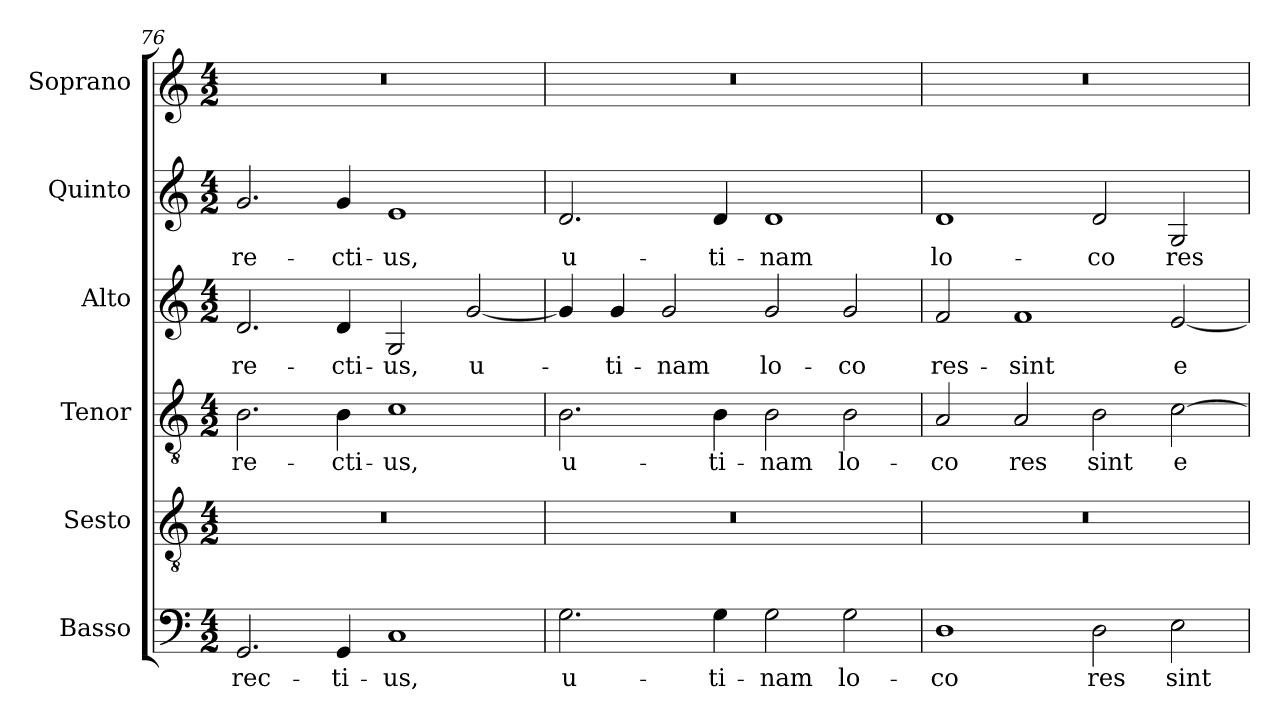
**kern	**text	**kern	**kern	**text	**kern	**text	**kern	**text	**kern
*part6	*part6	*part5	*part4	*part4	*part3	*part3	*part2	*part2	*part1
*staff6	*staff6	*staff5	*staff4	*staff4	*staff3	*staff3	*staff2	*staff2	*staff1
*I"Basso	*	*I"Sesto	*I"Tenor	*	*I"Alto	*	*I"Quinto	*	*I"Soprano
*I'B.	*	*I'Ss.	*I'T.	*	*I'A.	*	*I'Q.	*	*I'S.
!!LO:PB:g=z
*clefF4	*	*clefGv2	*clefGv2	*	*clefG2	*	*clefG2	*	*clefG2
*	*	*ITrd7c12	*ITrd7c12	*	*	*	*	*	*
*k[]	*	*k[]	*k[]	*	*k[]	*	*k[]	*	*k[]
*C:	*	*C:	*C:	*	*C:	*	*C:	*	*C:
*M4/2	*	*M4/2	*M4/2	*	*M4/2	*	*M4/2	*	*M4/2
=76	=76	=76	=76	=76	=76	=76	=76	=76	=76
!	!LO:LY:b:color=#000000	!LO:N:vis=1	!	!	!	!	!	!	!
!	!	!	!	!LO:LY:b:color=#000000	!	!	!	!	!
!	!	!	!	!	!	!LO:LY:b:color=#000000	!	!	!
!	!	!	!	!	!	!	!	!LO:LY:b:color=#000000	!LO:N:vis=1
2.GGi/	rec-	0r	2.BBi\	re-	2.di/	re-	2.gi/	re-	0r
!	!LO:LY:b:color=#000000	!	!	!	!	!	!	!	!
!	!	!	!	!LO:LY:b:color=#000000	!	!	!	!	!
!	!	!	!	!	!	!LO:LY:b:color=#000000	!	!	!
!	!	!	!	!	!	!	!	!LO:LY:b:color=#000000	!
4GGi/	-ti-	.	4BBi\	-cti-	4di/	-cti-	4gi/	-cti-	.
!	!LO:LY:b:color=#000000	!	!	!	!	!	!	!	!
!	!	!	!	!LO:LY:b:color=#000000	!	!	!	!	!
!	!	!	!	!	!	!LO:LY:b:color=#000000	!	!	!
!	!	!	!	!	!	!	!	!LO:LY:b:color=#000000	!
1Ci	-us,	.	1Ci	-us,	2Gi/	-us,	1ei	-us,	.
!	!	!	!	!	!	!LO:LY:b:color=#000000	!	!	!
.	.	.	.	.	[2gi/	u-	.	.	.
=77	=77	=77	=77	=77	=77	=77	=77	=77	=77
!	!LO:LY:b:color=#000000	!LO:N:vis=1	!	!	!	!	!	!	!
!	!	!	!	!LO:LY:b:color=#000000	!	!	!	!	!
!	!	!	!	!	!	!	!	!LO:LY:b:color=#000000	!LO:N:vis=1
2.Gi\	u-	0r	2.BBi\	u-	4gi/]	.	2.di/	u-	0r
!	!	!	!	!	!	!LO:LY:b:color=#000000	!	!	!
.	.	.	.	.	4gi/	-ti-	.	.	.
!	!	!	!	!	!	!LO:LY:b:color=#000000	!	!	!
.	.	.	.	.	2gi/	-nam	.	.	.
!	!LO:LY:b:color=#000000	!	!	!	!	!	!	!	!
!	!	!	!	!LO:LY:b:color=#000000	!	!	!	!	!
!	!	!	!	!	!	!	!	!LO:LY:b:color=#000000	!
4Gi\	-ti-	.	4BBi\	-ti-	.	.	4di/	-ti-	.
!	!LO:LY:b:color=#000000	!	!	!	!	!	!	!	!
!	!	!	!	!LO:LY:b:color=#000000	!	!	!	!	!
!	!	!	!	!	!	!LO:LY:b:color=#000000	!	!	!
!	!	!	!	!	!	!	!	!LO:LY:b:color=#000000	!
2Gi\	-nam	.	2BBi\	-nam	2gi/	lo-	1di	-nam	.
!	!LO:LY:b:color=#000000	!	!	!	!	!	!	!	!
!	!	!	!	!LO:LY:b:color=#000000	!	!	!	!	!
!	!	!	!	!	!	!LO:LY:b:color=#000000	!	!	!
2Gi\	lo-	.	2BBi\	lo-	2gi/	-co	.	.	.
=78	=78	=78	=78	=78	=78	=78	=78	=78	=78
!	!LO:LY:b:color=#000000	!LO:N:vis=1	!	!	!	!	!	!	!
!	!	!	!	!LO:LY:b:color=#000000	!	!	!	!	!
!	!	!	!	!	!	!LO:LY:b:color=#000000	!	!	!
!	!	!	!	!	!	!	!	!LO:LY:b:color=#000000	!LO:N:vis=1
1Di	-co	0r	2AAi/	-co	2fi/	res-	1di	lo-	0r
!	!	!	!	!LO:LY:b:color=#000000	!	!	!	!	!
!	!	!	!	!	!	!LO:LY:b:color=#000000	!	!	!
.	.	.	2AAi/	res	1fi	-sint	.	.	.
!	!LO:LY:b:color=#000000	!	!	!	!	!	!	!	!
!	!	!	!	!LO:LY:b:color=#000000	!	!	!	!	!
!	!	!	!	!	!	!	!	!LO:LY:b:color=#000000	!
2Di\	res	.	2BBi\	sint	.	.	2di/	-co	.
!	!LO:LY:b:color=#000000	!	!	!	!	!	!	!	!
!	!	!	!	!LO:LY:b:color=#000000	!	!	!	!	!
!	!	!	!	!	!	!LO:LY:b:color=#000000	!	!	!
!	!	!	!	!	!	!	!	!LO:LY:b:color=#000000	!
2Ei\	sint	.	[2Ci\	e-	[2ei/	e-	2Gi/	res-	.
=	=	=	=	=	=	=	=	=	=
*-	*-	*-	*-	*-	*-	*-	*-	*-	*-
